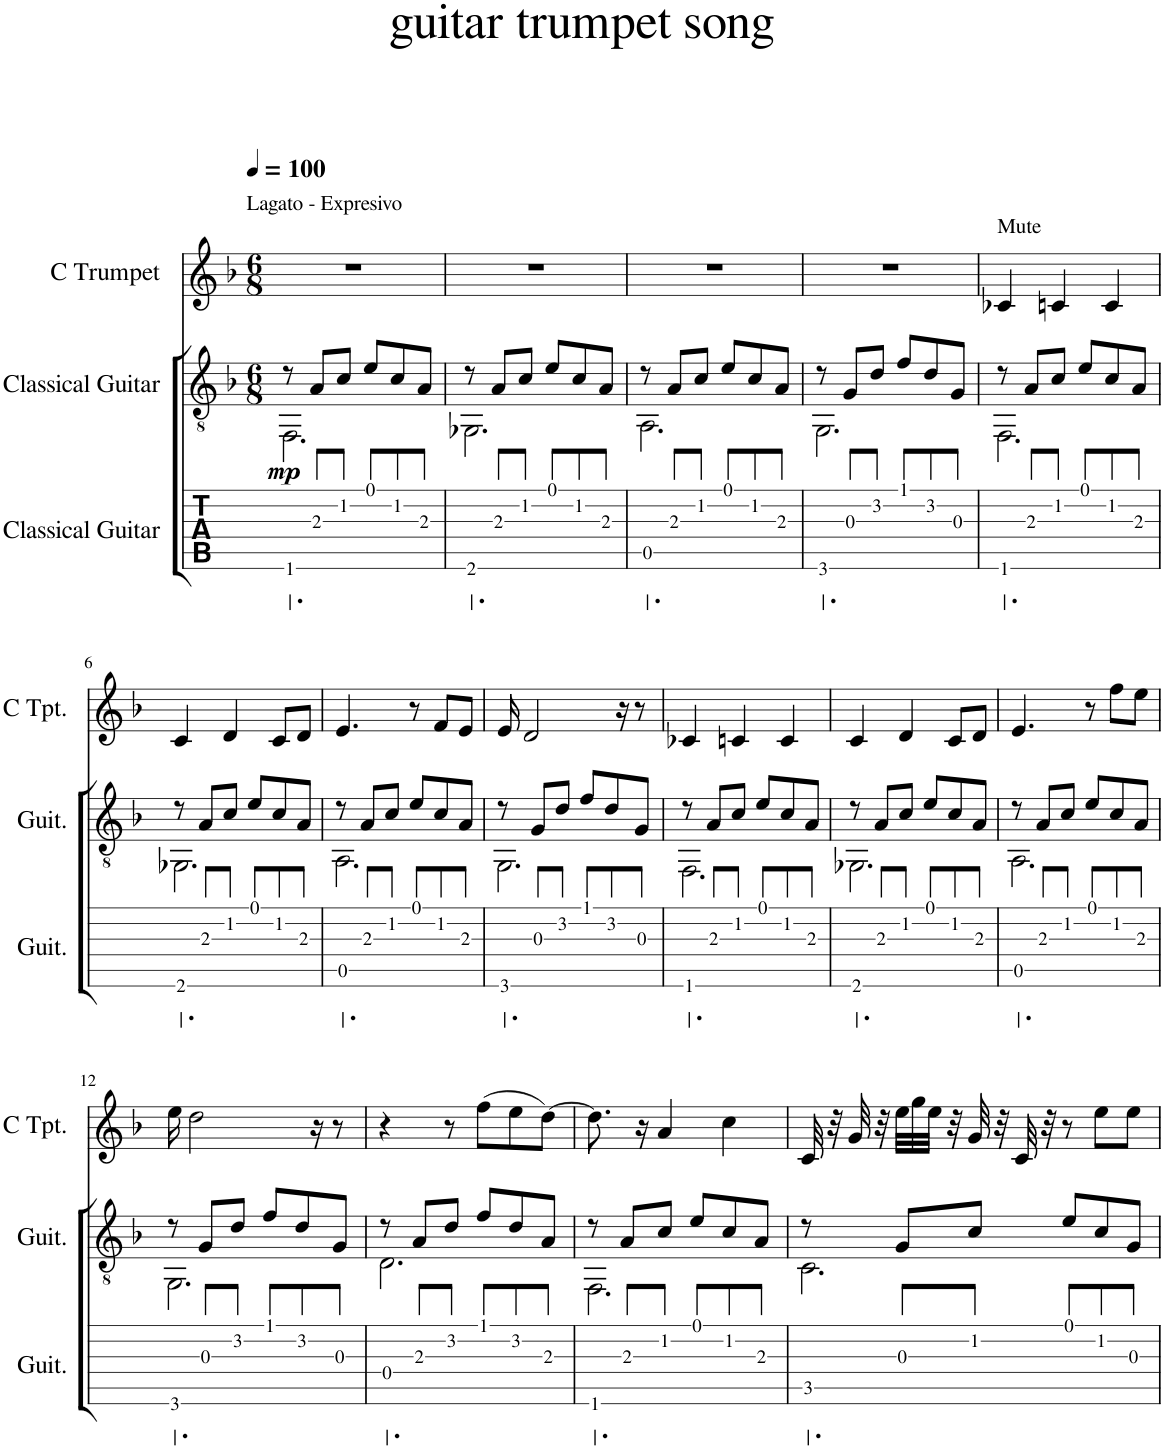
**kern	**kern	**dynam	**kern
*part3	*part2	*part2	*part1
*staff3	*staff2	*staff2	*staff1
*I"Classical Guitar	*I"Classical Guitar	*	*I"C Trumpet
*I'Guit.	*I'Guit.	*	*I'C Tpt.
*stria6	*	*	*
*	*clefGv2	*	*clefG2
*k[b-]	*k[b-]	*	*k[b-]
*M6/8	*M6/8	*	*M6/8
*MM100	*MM100	*	*MM100
=1	=1	=1	=1
*^	*^	*	*
!	!	!	!	!	!LO:TX:a:t=Lagato - Expresivo
!	!	!	!	!LO:DY:b	!
8r	2.FF\	8r	2.FF\	mp	2.r
8A/L	.	8A/L	.	.	.
8c/J	.	8c/J	.	.	.
8e/L	.	8e/L	.	.	.
8c/	.	8c/	.	.	.
8A/J	.	8A/J	.	.	.
=2	=2	=2	=2	=2	=2
8r	2.GG-X\	8r	2.GG-X\	.	2.r
8A/L	.	8A/L	.	.	.
8c/J	.	8c/J	.	.	.
8e/L	.	8e/L	.	.	.
8c/	.	8c/	.	.	.
8A/J	.	8A/J	.	.	.
=3	=3	=3	=3	=3	=3
8r	2.AA\	8r	2.AA\	.	2.r
8A/L	.	8A/L	.	.	.
8c/J	.	8c/J	.	.	.
8e/L	.	8e/L	.	.	.
8c/	.	8c/	.	.	.
8A/J	.	8A/J	.	.	.
=4	=4	=4	=4	=4	=4
8r	2.GG\	8r	2.GG\	.	2.r
8G/L	.	8G/L	.	.	.
8d/J	.	8d/J	.	.	.
8f/L	.	8f/L	.	.	.
8d/	.	8d/	.	.	.
8G/J	.	8G/J	.	.	.
=5	=5	=5	=5	=5	=5
!	!	!	!	!	!LO:TX:a:t=Mute
8r	2.FF\	8r	2.FF\	.	4c-X/
8A/L	.	8A/L	.	.	.
8c/J	.	8c/J	.	.	4cn/
8e/L	.	8e/L	.	.	.
8c/	.	8c/	.	.	4c/
8A/J	.	8A/J	.	.	.
!!LO:LB:g=z
=6	=6	=6	=6	=6	=6
8r	2.GG-X\	8r	2.GG-X\	.	4c/
8A/L	.	8A/L	.	.	.
8c/J	.	8c/J	.	.	4d/
8e/L	.	8e/L	.	.	.
8c/	.	8c/	.	.	8c/L
8A/J	.	8A/J	.	.	8d/J
=7	=7	=7	=7	=7	=7
8r	2.AA\	8r	2.AA\	.	4.e/
8A/L	.	8A/L	.	.	.
8c/J	.	8c/J	.	.	.
8e/L	.	8e/L	.	.	8r
8c/	.	8c/	.	.	8f/L
8A/J	.	8A/J	.	.	8e/J
=8	=8	=8	=8	=8	=8
8r	2.GG\	8r	2.GG\	.	16e/
.	.	.	.	.	2d/
8G/L	.	8G/L	.	.	.
8d/J	.	8d/J	.	.	.
8f/L	.	8f/L	.	.	.
8d/	.	8d/	.	.	.
.	.	.	.	.	16r
8G/J	.	8G/J	.	.	8r
=9	=9	=9	=9	=9	=9
8r	2.FF\	8r	2.FF\	.	4c-X/
8A/L	.	8A/L	.	.	.
8c/J	.	8c/J	.	.	4cn/
8e/L	.	8e/L	.	.	.
8c/	.	8c/	.	.	4c/
8A/J	.	8A/J	.	.	.
=10	=10	=10	=10	=10	=10
8r	2.GG-X\	8r	2.GG-X\	.	4c/
8A/L	.	8A/L	.	.	.
8c/J	.	8c/J	.	.	4d/
8e/L	.	8e/L	.	.	.
8c/	.	8c/	.	.	8c/L
8A/J	.	8A/J	.	.	8d/J
=11	=11	=11	=11	=11	=11
8r	2.AA\	8r	2.AA\	.	4.e/
8A/L	.	8A/L	.	.	.
8c/J	.	8c/J	.	.	.
8e/L	.	8e/L	.	.	8r
8c/	.	8c/	.	.	8ff\L
8A/J	.	8A/J	.	.	8ee\J
!!LO:LB:g=z
=12	=12	=12	=12	=12	=12
8r	2.GG\	8r	2.GG\	.	16ee\
.	.	.	.	.	2dd\
8G/L	.	8G/L	.	.	.
8d/J	.	8d/J	.	.	.
8f/L	.	8f/L	.	.	.
8d/	.	8d/	.	.	.
.	.	.	.	.	16r
8G/J	.	8G/J	.	.	8r
=13	=13	=13	=13	=13	=13
8r	2.D\	8r	2.D\	.	4r
8A/L	.	8A/L	.	.	.
8d/J	.	8d/J	.	.	8r
8f/L	.	8f/L	.	.	(8ff\L
8d/	.	8d/	.	.	8ee\
8A/J	.	8A/J	.	.	[8dd\J)
=14	=14	=14	=14	=14	=14
8r	2.FF\	8r	2.FF\	.	8.dd\]
8A/L	.	8A/L	.	.	.
.	.	.	.	.	16r
8c/J	.	8c/J	.	.	4a/
8e/L	.	8e/L	.	.	.
8c/	.	8c/	.	.	4cc\
8A/J	.	8A/J	.	.	.
=15	=15	=15	=15	=15	=15
8r	2.C\	8r	2.C\	.	32c/
.	.	.	.	.	32r
.	.	.	.	.	32g/
.	.	.	.	.	32r
8G/L	.	8G/L	.	.	32ee\LLL
.	.	.	.	.	32gg\
.	.	.	.	.	32ee\JJJ
.	.	.	.	.	32r
8c/J	.	8c/J	.	.	32g/
.	.	.	.	.	32r
.	.	.	.	.	32c/
.	.	.	.	.	32r
8e/L	.	8e/L	.	.	8r
8c/	.	8c/	.	.	8ee\L
8G/J	.	8G/J	.	.	8ee\J
*v	*v	*	*	*	*
*	*v	*v	*	*
=	=	=	=
*-	*-	*-	*-
